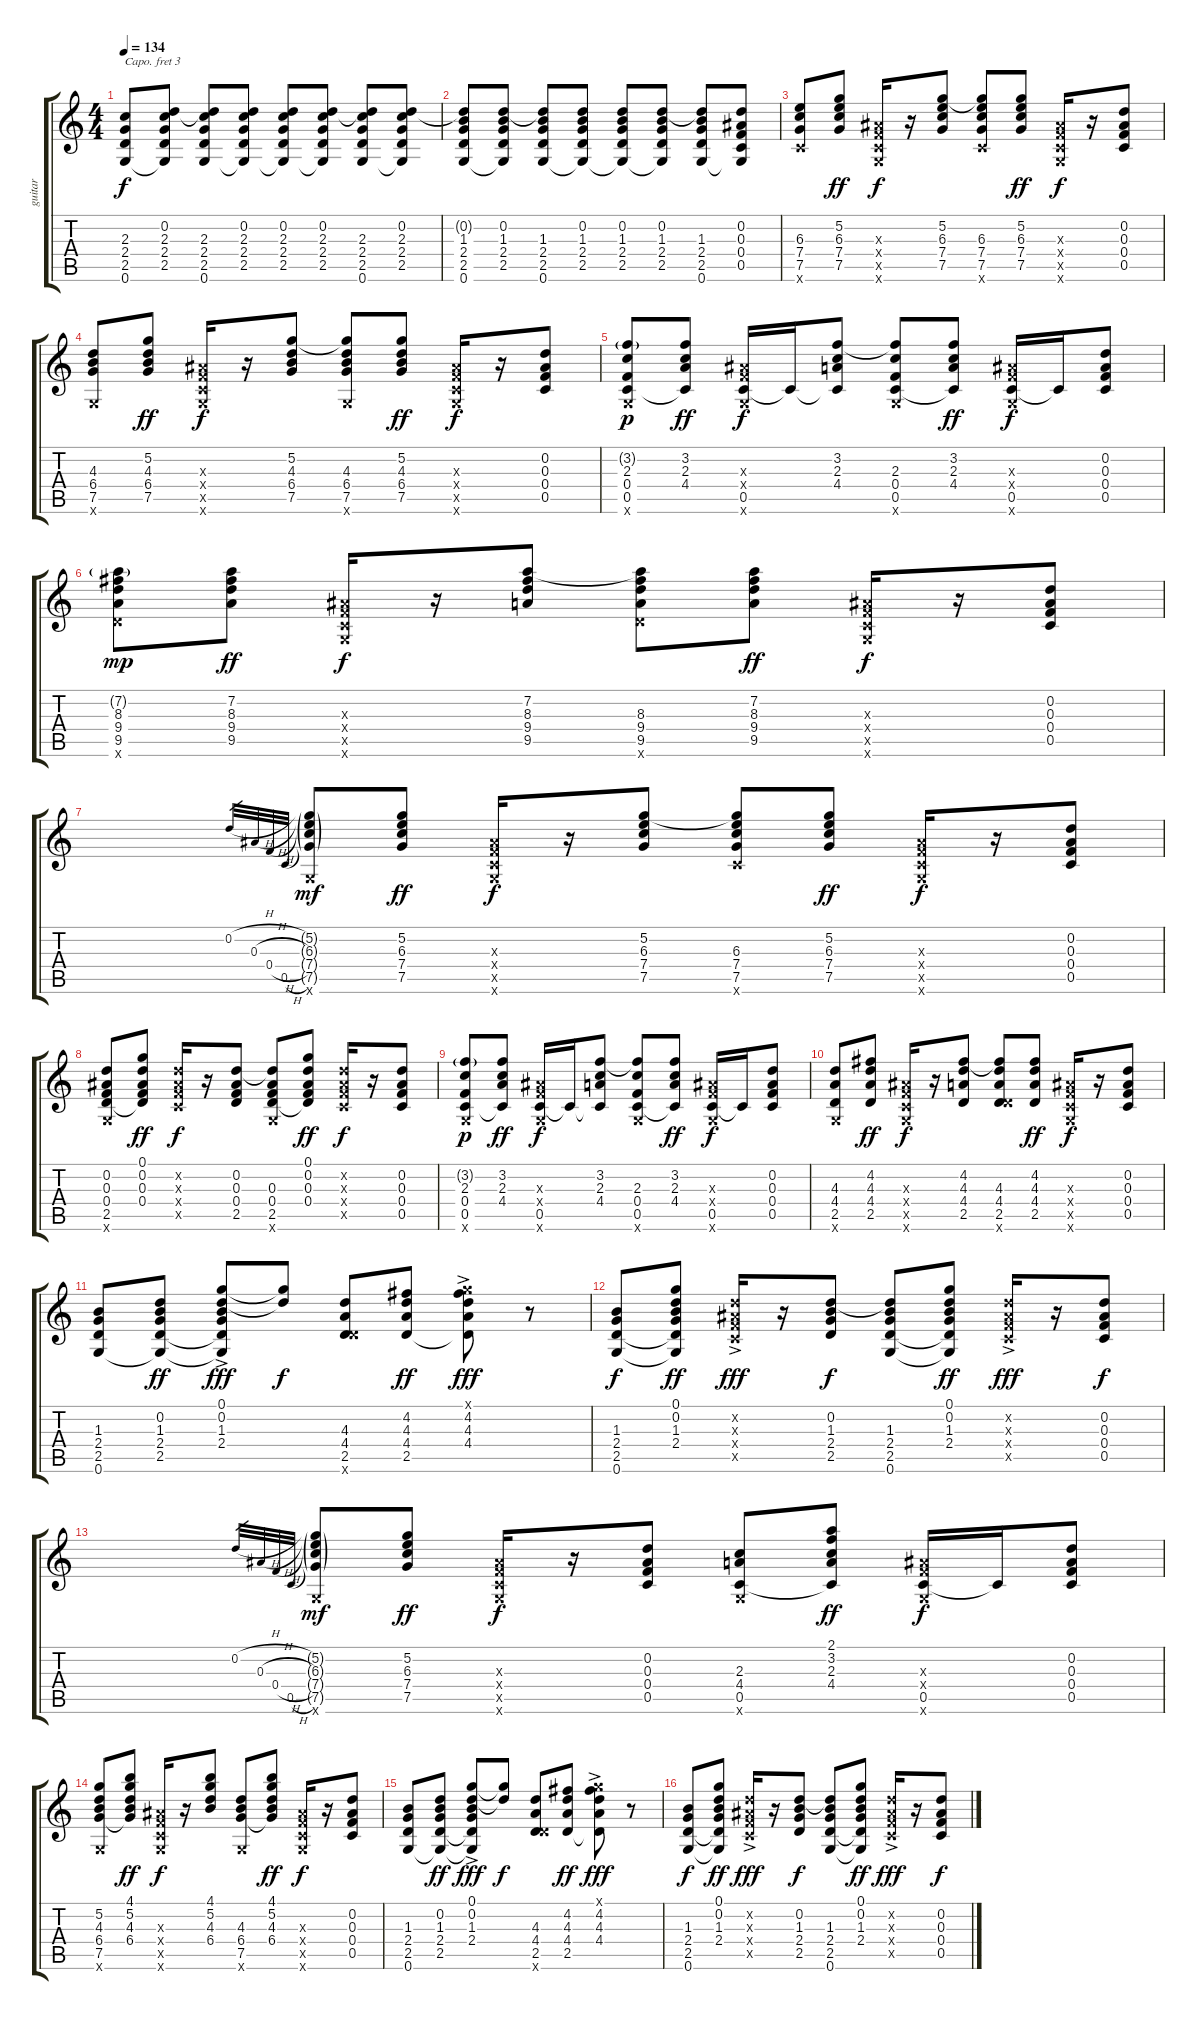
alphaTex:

\track ("guitar" "guitar") {instrument electricguitarclean}
\staff {score tabs}
\capo 3
\tuning (E4 B3 G3 D3 A2 E2) {hide}
\ts (4 4)
\tempo 134
\clef g2
\ks c
(2.3 2.4 2.5 0.6).8{dy f instrument electricguitarclean} (0.2 2.3 2.4 2.5 0.6{t}).8 (0.2{t} 2.3 2.4 2.5 0.6).8 (0.2 2.3 2.4 2.5 0.6{t}).8 (0.2 2.3 2.4 2.5 0.6{t}).8 (0.2 2.3 2.4 2.5 0.6{t}).8 (0.2{t} 2.3 2.4 2.5 0.6).8 (0.2 2.3 2.4 2.5 0.6{t}).8 |
(0.2{t} 1.3 2.4 2.5 0.6).8 (0.2 1.3 2.4 2.5 0.6{t}).8 (0.2{t} 1.3 2.4 2.5 0.6).8 (0.2 1.3 2.4 2.5 0.6{t}).8 (0.2 1.3 2.4 2.5 0.6{t}).8 (0.2 1.3 2.4 2.5 0.6{t}).8 (0.2{t} 1.3 2.4 2.5 0.6).8 (0.2 0.3 0.4 0.5 0.6{t}).8 |
(6.3 7.4 7.5 5.6{x}).8 (5.2 6.3 7.4 7.5).8{dy ff} (0.3{x} 0.4{x} 0.5{x} 0.6{x}).16{dy f} r.16 (5.2 6.3 7.4 7.5).8 (5.2{t} 6.3 7.4 7.5 5.6{x}).8 (5.2 6.3 7.4 7.5).8{dy ff} (0.3{x} 0.4{x} 0.5{x} 0.6{x}).16{dy f} r.16 (0.2 0.3 0.4 0.5).8 |
(4.3 6.4 7.5 0.6{x}).8 (5.2 4.3 6.4 7.5).8{dy ff} (0.3{x} 0.4{x} 0.5{x} 0.6{x}).16{dy f} r.16 (5.2 4.3 6.4 7.5).8 (5.2{t} 4.3 6.4 7.5 0.6{x}).8 (5.2 4.3 6.4 7.5).8{dy ff} (0.3{x} 0.4{x} 0.5{x} 0.6{x}).16{dy f} r.16 (0.2 0.3 0.4 0.5).8 |
(3.2{g} 2.3 0.4 0.5 0.6{x}).8{dy p} (3.2 2.3 4.4 0.5{t}).8{dy ff} (0.3{x} 0.4{x} 0.5 0.6{x}).16{dy f} 0.5{t}.16 (3.2 2.3 4.4 0.5{t}).8 (3.2{t} 2.3 0.4 0.5 0.6{x}).8 (3.2 2.3 4.4 0.5{t}).8{dy ff} (0.3{x} 0.4{x} 0.5 0.6{x}).16{dy f} 0.5{t}.16 (0.2 0.3 0.4 0.5).8 |
(7.2{g} 8.3 9.4 9.5 7.6{x}).8{dy mp} (7.2 8.3 9.4 9.5).8{dy ff} (0.3{x} 0.4{x} 0.5{x} 0.6{x}).16{dy f} r.16 (7.2 8.3 9.4 9.5).8 (7.2{t} 8.3 9.4 9.5 7.6{x}).8 (7.2 8.3 9.4 9.5).8{dy ff} (0.3{x} 0.4{x} 0.5{x} 0.6{x}).16{dy f} r.16 (0.2 0.3 0.4 0.5).8 |
0.2{h}.32{gr} 0.3{h}.32{gr} 0.4{h}.32{gr} 0.5{h}.32{gr} (5.2{g} 6.3{g} 7.4{g} 7.5{g} 0.6{x}).8{dy mf} (5.2 6.3 7.4 7.5).8{dy ff} (0.3{x} 0.4{x} 0.5{x} 0.6{x}).16{dy f} r.16 (5.2 6.3 7.4 7.5).8 (5.2{t} 6.3 7.4 7.5 5.6{x}).8 (5.2 6.3 7.4 7.5).8{dy ff} (0.3{x} 0.4{x} 0.5{x} 0.6{x}).16{dy f} r.16 (0.2 0.3 0.4 0.5).8 |
(0.2 0.3 0.4 2.5 0.6{x}).8 (0.1 0.2 0.3 0.4 2.5{t}).8{dy ff} (0.2{x} 0.3{x} 0.4{x} 0.5{x}).16{dy f} r.16 (0.2 0.3 0.4 2.5).8 (0.2{t} 0.3 0.4 2.5 0.6{x}).8 (0.1 0.2 0.3 0.4 2.5{t}).8{dy ff} (0.2{x} 0.3{x} 0.4{x} 0.5{x}).16{dy f} r.16 (0.2 0.3 0.4 0.5).8 |
(3.2{g} 2.3 0.4 0.5 0.6{x}).8{dy p} (3.2 2.3 4.4 0.5{t}).8{dy ff} (0.3{x} 0.4{x} 0.5 0.6{x}).16{dy f} 0.5{t}.16 (3.2 2.3 4.4 0.5{t}).8 (3.2{t} 2.3 0.4 0.5 0.6{x}).8 (3.2 2.3 4.4 0.5{t}).8{dy ff} (0.3{x} 0.4{x} 0.5 0.6{x}).16{dy f} 0.5{t}.16 (0.2 0.3 0.4 0.5).8 |
(4.3 4.4 2.5 0.6{x}).8 (4.2 4.3 4.4 2.5).8{dy ff} (0.3{x} 0.4{x} 0.5{x} 0.6{x}).16{dy f} r.16 (4.2 4.3 4.4 2.5).8 (4.2{t} 4.3 4.4 2.5 7.6{x}).8 (4.2 4.3 4.4 2.5).8{dy ff} (0.3{x} 0.4{x} 0.5{x} 0.6{x}).16{dy f} r.16 (0.2 0.3 0.4 0.5).8 |
(1.3 2.4 2.5 0.6).8 (0.2 1.3 2.4 2.5 0.6{t}).8{dy ff} (0.1{ac} 0.2 1.3 2.4 2.5{t} 0.6{t}).8{dy fff} (0.1{t} 0.2{t}).8{dy f} (4.3 4.4 2.5 7.6{x}).8 (4.2 4.3 4.4 2.5).8{dy ff} (0.1{x} 4.2{ac} 4.3 4.4 2.5{t}).8{dy fff} r.8 |
(1.3 2.4 2.5 0.6).8{dy f} (0.1 0.2 1.3 2.4 2.5{t} 0.6{t}).8{dy ff} (0.2{x} 0.3{x} 0.4{x} 0.5{ac x}).16{dy fff} r.16 (0.2 1.3 2.4 2.5).8{dy f} (0.2{t} 1.3 2.4 2.5 0.6).8 (0.1 0.2 1.3 2.4 2.5{t} 0.6{t}).8{dy ff} (0.2{x} 0.3{x} 0.4{x} 0.5{ac x}).16{dy fff} r.16 (0.2 0.3 0.4 0.5).8{dy f} |
0.2{h}.32{gr} 0.3{h}.32{gr} 0.4{h}.32{gr} 0.5{h}.32{gr} (5.2{g} 6.3{g} 7.4{g} 7.5{g} 0.6{x}).8{dy mf} (5.2 6.3 7.4 7.5).8{dy ff} (0.3{x} 0.4{x} 0.5{x} 0.6{x}).16{dy f} r.16 (0.2 0.3 0.4 0.5).8 (2.3 4.4 0.5 0.6{x}).8 (2.1 3.2 2.3 4.4 0.5{t}).8{dy ff} (0.3{x} 0.4{x} 0.5 0.6{x}).16{dy f} 0.5{t}.16 (0.2 0.3 0.4 0.5).8 |
(5.2 4.3 6.4 7.5 0.6{x}).8 (4.1 5.2 4.3 6.4 7.5{t}).8{dy ff} (0.3{x} 0.4{x} 0.5{x} 0.6{x}).16{dy f} r.16 (4.1 5.2 4.3 6.4).8 (4.3 6.4 7.5 0.6{x}).8 (4.1 5.2 4.3 6.4 7.5{t}).8{dy ff} (0.3{x} 0.4{x} 0.5{x} 0.6{x}).16{dy f} r.16 (0.2 0.3 0.4 0.5).8 |
(1.3 2.4 2.5 0.6).8 (0.2 1.3 2.4 2.5 0.6{t}).8{dy ff} (0.1{ac} 0.2 1.3 2.4 2.5{t} 0.6{t}).8{dy fff} (0.1{t} 0.2{t}).8{dy f} (4.3 4.4 2.5 7.6{x}).8 (4.2 4.3 4.4 2.5).8{dy ff} (0.1{x} 4.2{ac} 4.3 4.4 2.5{t}).8{dy fff} r.8 |
(1.3 2.4 2.5 0.6).8{dy f} (0.1 0.2 1.3 2.4 2.5{t} 0.6{t}).8{dy ff} (0.2{x} 0.3{x} 0.4{x} 0.5{ac x}).16{dy fff} r.16 (0.2 1.3 2.4 2.5).8{dy f} (0.2{t} 1.3 2.4 2.5 0.6).8 (0.1 0.2 1.3 2.4 2.5{t} 0.6{t}).8{dy ff} (0.2{x} 0.3{x} 0.4{x} 0.5{ac x}).16{dy fff} r.16 (0.2 0.3 0.4 0.5).8{dy f}
